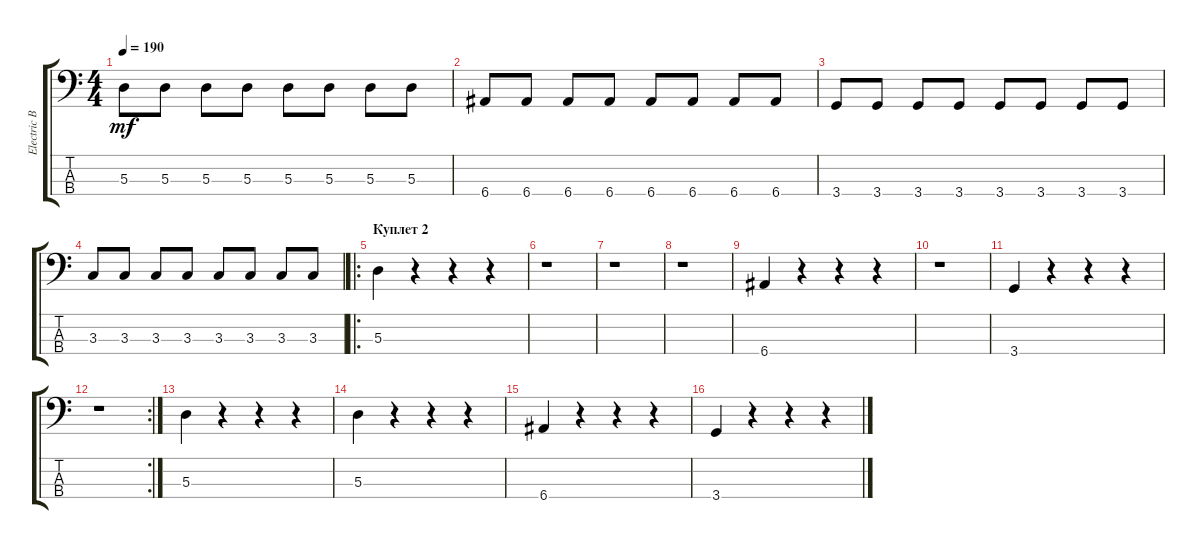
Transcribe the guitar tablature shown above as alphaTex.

\track ("Electric Bass" "Electric B") {instrument electricbassfinger}
\staff {score tabs}
\tuning (G2 D2 A1 E1) {hide}
\ts (4 4)
\tempo 190
\clef f4
\ks c
5.3.8{dy mf} 5.3.8 5.3.8 5.3.8 5.3.8 5.3.8 5.3.8 5.3.8 |
6.4.8 6.4.8 6.4.8 6.4.8 6.4.8 6.4.8 6.4.8 6.4.8 |
3.4.8 3.4.8 3.4.8 3.4.8 3.4.8 3.4.8 3.4.8 3.4.8 |
3.3.8 3.3.8 3.3.8 3.3.8 3.3.8 3.3.8 3.3.8 3.3.8 |
\ro
\section ("" "Куплет 2")
5.3.4 r.4 r.4 r.4 |
r.1 |
r.1 |
r.1 |
6.4.4 r.4 r.4 r.4 |
r.1 |
3.4.4 r.4 r.4 r.4 |
\rc 2
r.1 |
5.3.4 r.4 r.4 r.4 |
5.3.4 r.4 r.4 r.4 |
6.4.4 r.4 r.4 r.4 |
3.4.4 r.4 r.4 r.4
